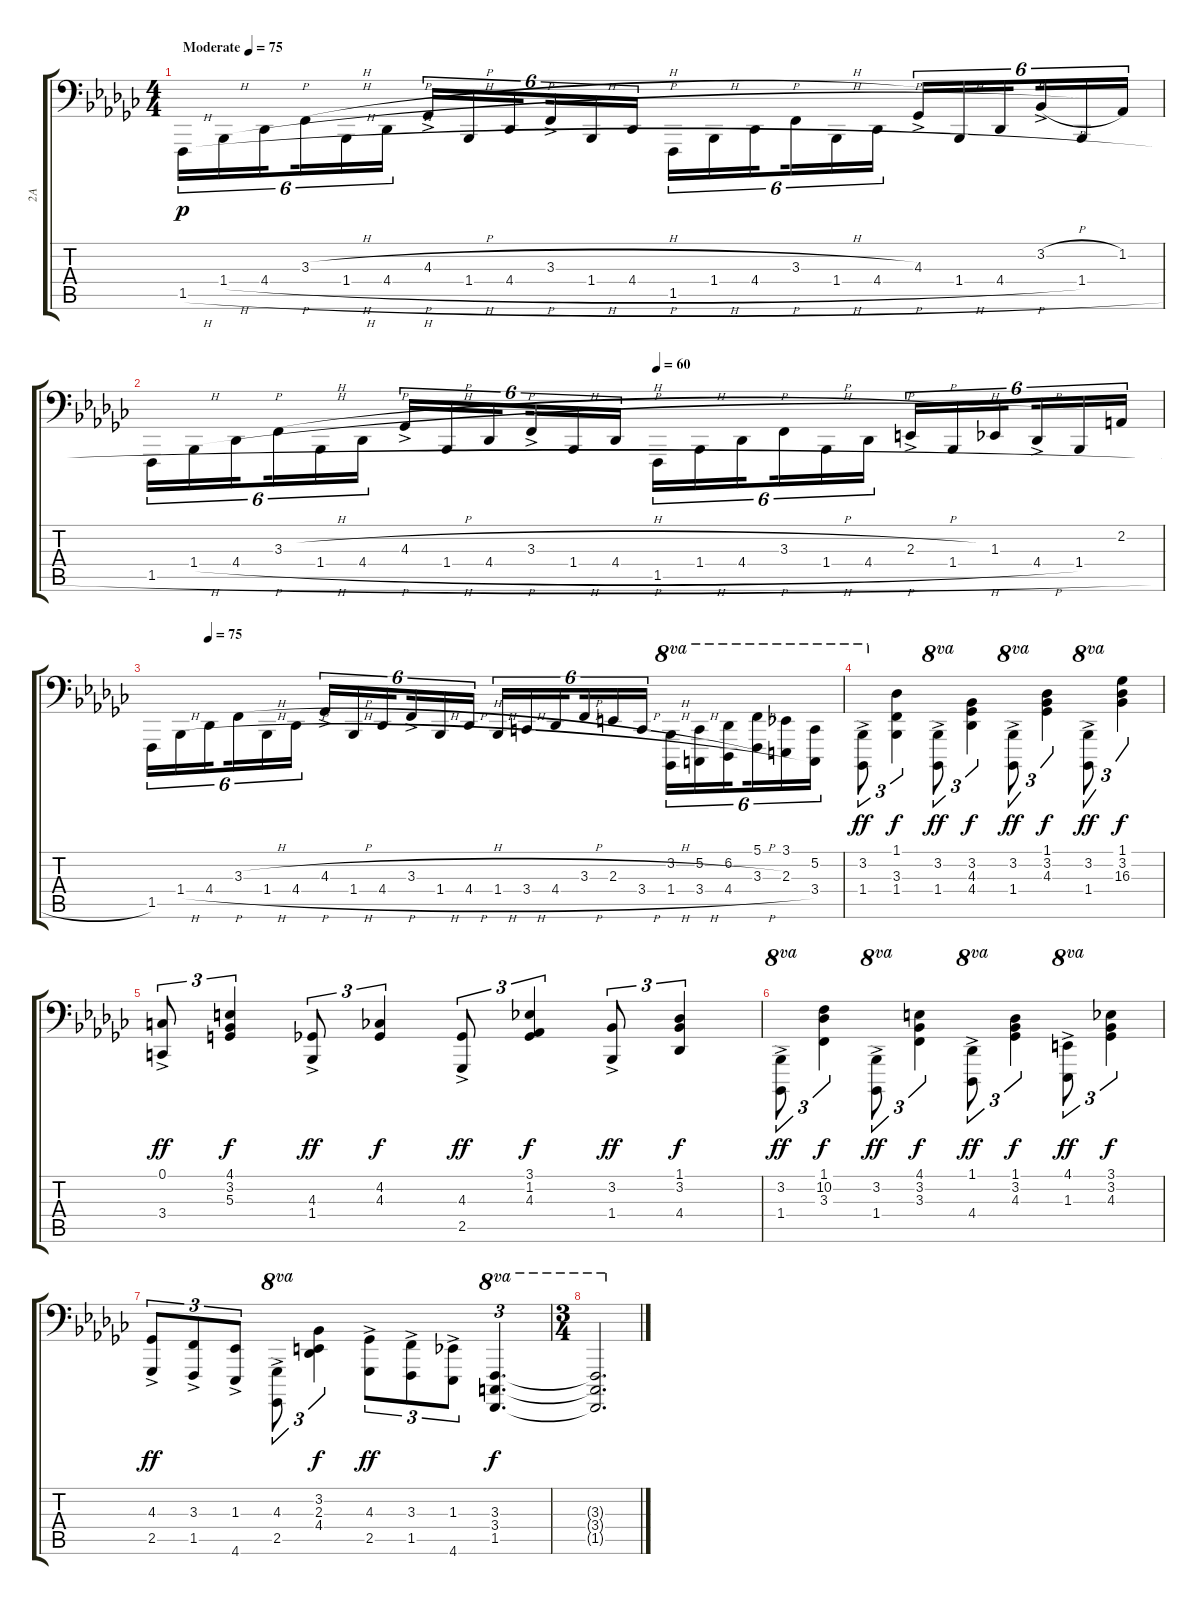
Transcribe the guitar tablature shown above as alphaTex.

\track ("2A" "2A") {instrument acousticgrandpiano}
\staff {score tabs}
\tuning (C3 G2 D2 A1 E1 B0) {hide}
\ts (4 4)
\tempo (75 "Moderate")
\tempo 60
\tempo (75 "Moderate")
\clef f4
\ks gb
1.5{h}.16{tu (6 4) dy p instrument acousticgrandpiano beam Down} 1.4{h}.16{tu (6 4) beam Down} 4.4{h}.16{tu (6 4) beam Down beam splitsecondary} 3.3{h}.16{tu (6 4) beam Down} 1.4{h}.16{tu (6 4) beam Down} 4.4{h}.16{tu (6 4) beam Down} 4.3{h ac}.16{tu (6 4)} 1.4{h}.16{tu (6 4)} 4.4{h}.16{tu (6 4) beam splitsecondary} 3.3{h ac}.16{tu (6 4)} 1.4{h}.16{tu (6 4)} 4.4{h}.16{tu (6 4)} 1.5{h}.16{tu (6 4) beam Down} 1.4{h}.16{tu (6 4) beam Down} 4.4{h}.16{tu (6 4) beam Down beam splitsecondary} 3.3{h}.16{tu (6 4) beam Down} 1.4{h}.16{tu (6 4) beam Down} 4.4{h}.16{tu (6 4) beam Down} 4.3{ac}.16{tu (6 4)} 1.4{h}.16{tu (6 4)} 4.4{h}.16{tu (6 4) beam splitsecondary} 3.2{h ac}.16{tu (6 4)} 1.4.16{tu (6 4)} 1.2.16{tu (6 4)} |
\tempo (60 0.5)
1.5{h}.16{tu (6 4) beam Down} 1.4{h}.16{tu (6 4) beam Down} 4.4{h}.16{tu (6 4) beam Down beam splitsecondary} 3.3{h}.16{tu (6 4) beam Down} 1.4{h}.16{tu (6 4) beam Down} 4.4{h}.16{tu (6 4) beam Down} 4.3{h ac}.16{tu (6 4)} 1.4{h}.16{tu (6 4)} 4.4{h}.16{tu (6 4) beam splitsecondary} 3.3{h ac}.16{tu (6 4)} 1.4{h}.16{tu (6 4)} 4.4{h}.16{tu (6 4)} 1.5{h}.16{tu (6 4) beam Down} 1.4{h}.16{tu (6 4) beam Down} 4.4{h}.16{tu (6 4) beam Down beam splitsecondary} 3.3{h}.16{tu (6 4) beam Down} 1.4{h}.16{tu (6 4) beam Down} 4.4{h}.16{tu (6 4) beam Down} 2.3{h ac}.16{tu (6 4)} 1.4{h}.16{tu (6 4)} 1.3.16{tu (6 4) beam splitsecondary} 4.4{h ac}.16{tu (6 4)} 1.4.16{tu (6 4)} 2.2.16{tu (6 4)} |
\tempo (75 0.08333333333333333)
1.5.16{tu (6 4) beam Down} 1.4{h}.16{tu (6 4) beam Down} 4.4{h}.16{tu (6 4) beam Down beam splitsecondary} 3.3{h}.16{tu (6 4) beam Down} 1.4{h}.16{tu (6 4) beam Down} 4.4{h}.16{tu (6 4) beam Down} 4.3{h ac}.16{tu (6 4)} 1.4{h}.16{tu (6 4)} 4.4{h}.16{tu (6 4) beam splitsecondary} 3.3{h ac}.16{tu (6 4)} 1.4{h}.16{tu (6 4)} 4.4{h}.16{tu (6 4)} 1.4{h}.16{tu (6 4) volume 10} 3.4{h}.16{tu (6 4)} 4.4{h}.16{tu (6 4) beam splitsecondary} 3.3{h}.16{tu (6 4)} 2.3{h}.16{tu (6 4)} 3.4{h}.16{tu (6 4)} (3.2 1.4{h}).16{tu (6 4) ot 8va beam Down} (5.2 3.4{h}).16{tu (6 4) ot 8va beam Down} (6.2 4.4{h}).16{tu (6 4) ot 8va beam Down beam splitsecondary} (5.1 3.3{h}).16{tu (6 4) ot 8va beam Down} (3.1 2.3).16{tu (6 4) ot 8va beam Down} (5.2 3.4).16{tu (6 4) ot 8va beam Down} |
(3.2{ac} 1.4).8{tu (3 2) ot 8va dy ff beam Down} (1.1 3.3 1.4).4{tu (3 2) dy f beam Down} (3.2{ac} 1.4).8{tu (3 2) ot 8va dy ff beam Down} (3.2 4.3 4.4).4{tu (3 2) dy f beam Down} (3.2{ac} 1.4).8{tu (3 2) ot 8va dy ff beam Down} (1.1 3.2 4.3).4{tu (3 2) dy f beam Down} (3.2{ac} 1.4).8{tu (3 2) ot 8va dy ff beam Down} (1.1 3.2 16.3).4{tu (3 2) dy f beam Down} |
(0.1 3.4{ac}).8{tu (3 2) dy ff} (4.1 3.2 5.3).4{tu (3 2) dy f} (4.3{ac} 1.4).8{tu (3 2) dy ff} (4.2 4.3).4{tu (3 2) dy f} (4.3{ac} 2.5).8{tu (3 2) dy ff} (3.1 1.2 4.3).4{tu (3 2) dy f} (3.2 1.4{ac}).8{tu (3 2) dy ff} (1.1 3.2 4.4).4{tu (3 2) dy f} |
(3.2{ac} 1.4{ac}).8{tu (3 2) ot 8va dy ff beam Down} (1.1 10.2 3.3).4{tu (3 2) dy f beam Down} (3.2{ac} 1.4{ac}).8{tu (3 2) ot 8va dy ff beam Down} (4.1 3.2 3.3).4{tu (3 2) dy f beam Down} (1.1{ac} 4.4{ac}).8{tu (3 2) ot 8va dy ff beam Down} (1.1 3.2 4.3).4{tu (3 2) dy f beam Down} (4.1{ac} 1.3{ac}).8{tu (3 2) ot 8va dy ff beam Down} (3.1 3.2 4.3).4{tu (3 2) dy f beam Down} |
(4.3{ac} 2.5{ac}).8{tu (3 2) dy ff} (3.3{ac} 1.5{ac}).8{tu (3 2)} (1.3{ac} 4.6{ac}).8{tu (3 2)} (4.3{ac} 2.5{ac}).8{tu (3 2) ot 8va beam Down} (3.2 2.3 4.4).4{tu (3 2) dy f beam Down} (4.3{ac} 2.5{ac}).8{tu (3 2) dy ff beam Down} (3.3{ac} 1.5{ac}).8{tu (3 2) beam Down} (1.3{ac} 4.6{ac}).8{tu (3 2) beam Down} (3.3 3.4 1.5).4{d tu (3 2) ot 8va dy f} |
\ts (3 4)
(3.3{t} 3.4{t} 1.5{t}).2{d ot 8va}
